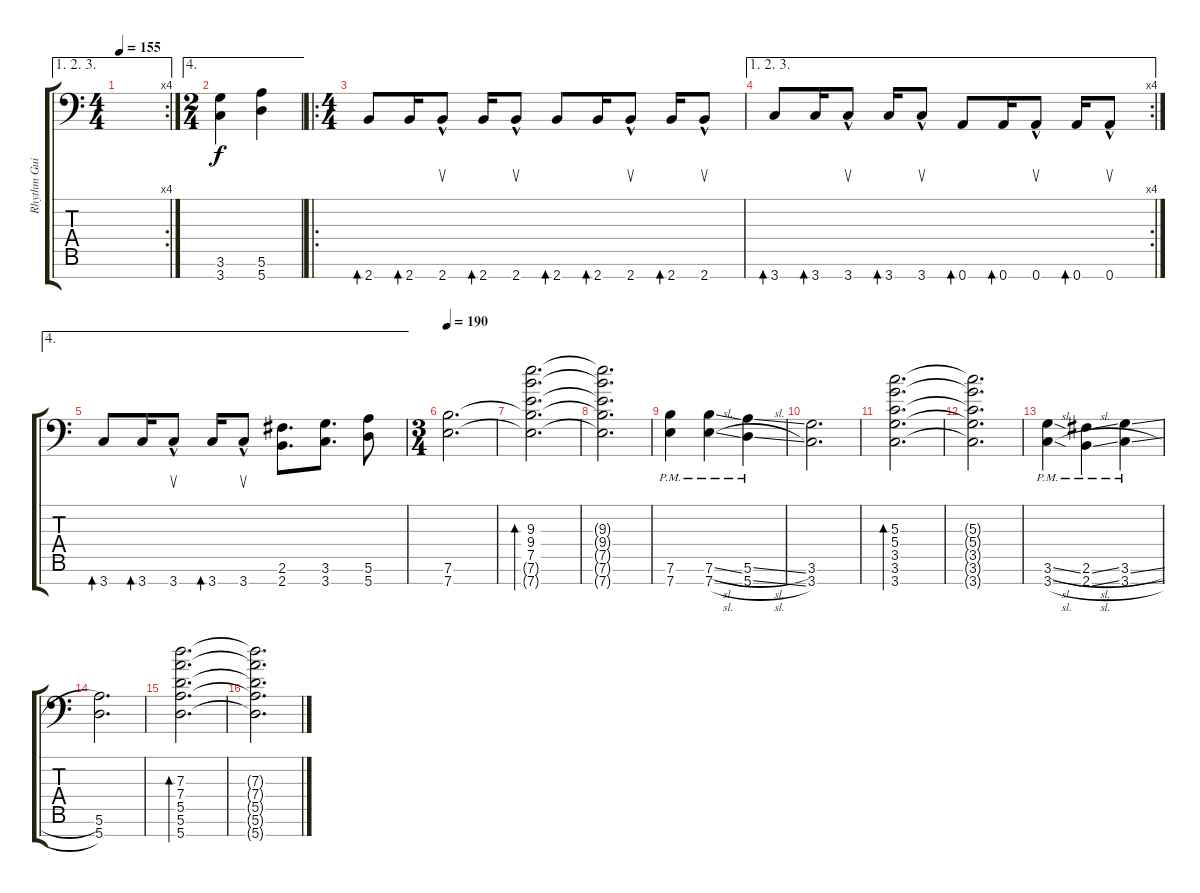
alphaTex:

\track ("Rhythm Guitar" "Rhythm Gui") {instrument distortionguitar}
\staff {score tabs}
\tuning (E4 B3 G3 D3 A2 E2 A1) {hide}
\ae (1 2 3)
\rc 4
\ts (4 4)
\tempo 155
\clef f4
\ks c
|
\ae 4
\ts (2 4)
(3.6 3.7).4 (5.6 5.7).4 |
\ro
\ts (4 4)
2.7.8{bd 240} 2.7.16{bd 120} 2.7{hac}.8{su} 2.7.16{bd 120} 2.7{hac}.8{su} 2.7.8{bd 240} 2.7.16{bd 120} 2.7{hac}.8{su} 2.7.16{bd 120} 2.7{hac}.8{su} |
\ae (1 2 3)
\rc 4
3.7.8{bd 240} 3.7.16{bd 120} 3.7{hac}.8{su} 3.7.16{bd 120} 3.7{hac}.8{su} 0.7.8{bd 240} 0.7.16{bd 120} 0.7{hac}.8{su} 0.7.16{bd 120} 0.7{hac}.8{su} |
\ae 4
3.7.8{bd 240} 3.7.16{bd 120} 3.7{hac}.8{su} 3.7.16{bd 120} 3.7{hac}.8{su} (2.6 2.7).8{d} (3.6 3.7).8{d} (5.6 5.7).8 |
\ts (3 4)
\tempo 190
(7.6 7.7).2{d} |
(9.3 9.4 7.5 7.6{t} 7.7{t}).2{d bd 120} |
(9.3{t} 9.4{t} 7.5{t} 7.6{t} 7.7{t}).2{d} |
(7.6{pm} 7.7{pm}).4 (7.6{sl pm} 7.7{sl pm}).4 (5.6{sl pm} 5.7{sl pm}).4 |
(3.6 3.7).2{d} |
(5.3 5.4 3.5 3.6 3.7).2{d bd 120} |
(5.3{t} 5.4{t} 3.5{t} 3.6{t} 3.7{t}).2{d} |
(3.6{sl pm} 3.7{sl pm}).4 (2.6{sl pm} 2.7{sl pm}).4 (3.6{sl pm} 3.7{sl pm}).4 |
(5.6 5.7).2{d} |
(7.3 7.4 5.5 5.6 5.7).2{d bd 120} |
(7.3{t} 7.4{t} 5.5{t} 5.6{t} 5.7{t}).2{d}
